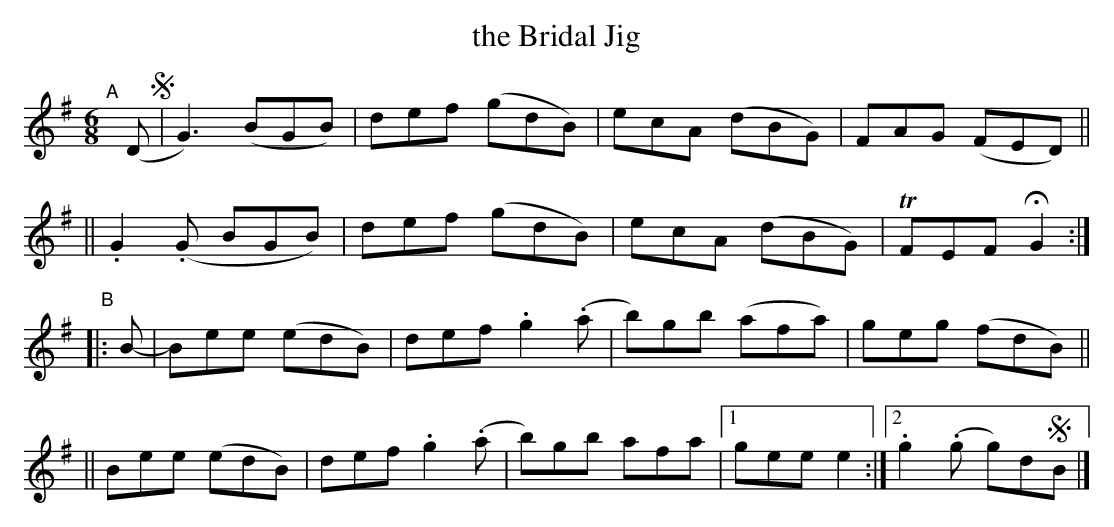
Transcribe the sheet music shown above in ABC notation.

X:1
T: the Bridal Jig
M: 6/8
L: 1/8
K: G
"^A"[|] (D !segno!\
 | G3)  (BGB) | def (gdB) | ecA (dBG) | FAG (FED) ||
||.G2(.G BGB) | def (gdB) | ecA (dBG) | TFEF HG2 :|
"^B"|: B- \
 | Bee (edB) | def .g2 (.a | b)gb (afa) | geg (fdB) ||
|| Bee (edB) | def .g2 (.a | b)gb  afa |[1 gee e2 :|[2 .g2(.g g)d!segno!B |]
